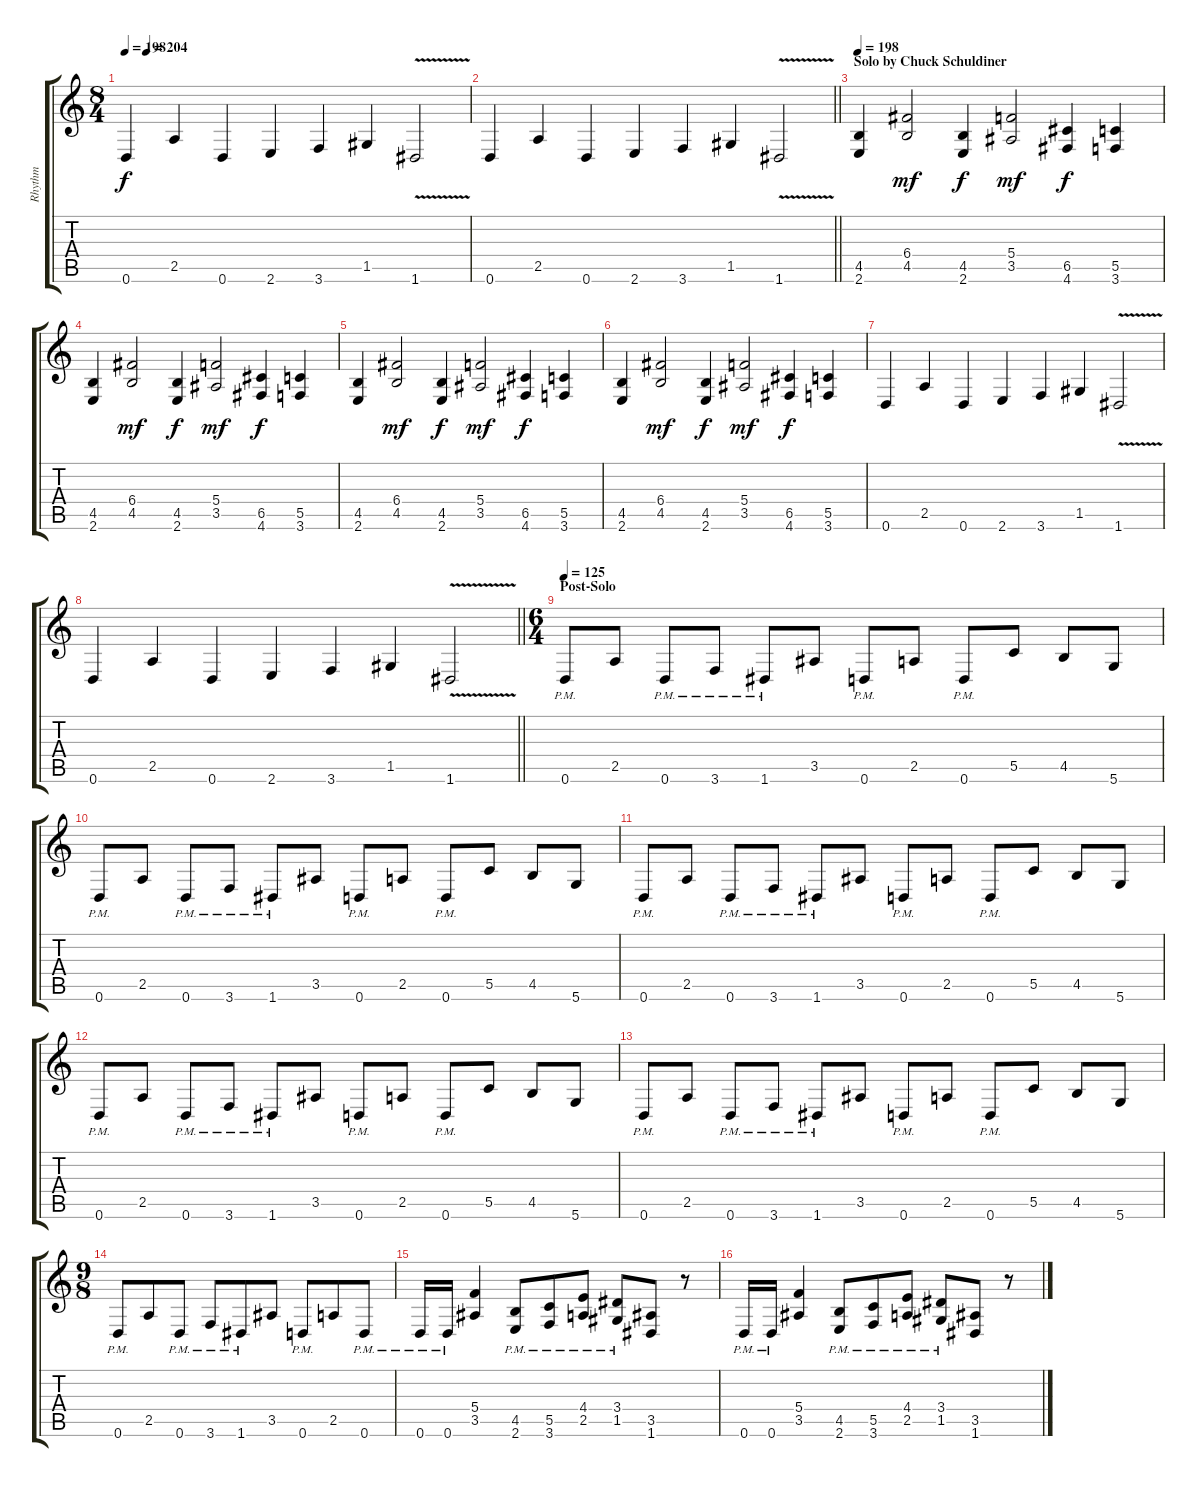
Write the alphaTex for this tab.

\track ("Rhythm" "Rhythm") {instrument overdrivenguitar}
\staff {score tabs}
\tuning (D4 A3 F3 C3 G2 D2) {hide}
\ts (8 4)
\tempo 198
\tempo (204 0.0625)
\clef g2
\ks c
0.6.4{dy f} 2.5.4 0.6.4 2.6.4 3.6.4 1.5.4 1.6{v}.2 |
\barLineRight lightlight
0.6.4 2.5.4 0.6.4 2.6.4 3.6.4 1.5.4 1.6{v}.2 |
\section ("" "Solo by Chuck Schuldiner")
\tempo 198
(4.5 2.6).4 (6.4 4.5).2{dy mf} (4.5 2.6).4{dy f} (5.4 3.5).2{dy mf} (6.5 4.6).4{dy f} (5.5 3.6).4 |
(4.5 2.6).4 (6.4 4.5).2{dy mf} (4.5 2.6).4{dy f} (5.4 3.5).2{dy mf} (6.5 4.6).4{dy f} (5.5 3.6).4 |
(4.5 2.6).4 (6.4 4.5).2{dy mf} (4.5 2.6).4{dy f} (5.4 3.5).2{dy mf} (6.5 4.6).4{dy f} (5.5 3.6).4 |
(4.5 2.6).4 (6.4 4.5).2{dy mf} (4.5 2.6).4{dy f} (5.4 3.5).2{dy mf} (6.5 4.6).4{dy f} (5.5 3.6).4 |
0.6.4 2.5.4 0.6.4 2.6.4 3.6.4 1.5.4 1.6{v}.2 |
\barLineRight lightlight
0.6.4 2.5.4 0.6.4 2.6.4 3.6.4 1.5.4 1.6{v}.2 |
\ts (6 4)
\section ("" "Post-Solo")
\tempo 125
0.6{pm}.8 2.5.8 0.6{pm}.8 3.6{pm}.8 1.6{pm}.8 3.5.8 0.6{pm}.8 2.5.8 0.6{pm}.8 5.5.8 4.5.8 5.6.8 |
0.6{pm}.8 2.5.8 0.6{pm}.8 3.6{pm}.8 1.6{pm}.8 3.5.8 0.6{pm}.8 2.5.8 0.6{pm}.8 5.5.8 4.5.8 5.6.8 |
0.6{pm}.8 2.5.8 0.6{pm}.8 3.6{pm}.8 1.6{pm}.8 3.5.8 0.6{pm}.8 2.5.8 0.6{pm}.8 5.5.8 4.5.8 5.6.8 |
0.6{pm}.8 2.5.8 0.6{pm}.8 3.6{pm}.8 1.6{pm}.8 3.5.8 0.6{pm}.8 2.5.8 0.6{pm}.8 5.5.8 4.5.8 5.6.8 |
0.6{pm}.8 2.5.8 0.6{pm}.8 3.6{pm}.8 1.6{pm}.8 3.5.8 0.6{pm}.8 2.5.8 0.6{pm}.8 5.5.8 4.5.8 5.6.8 |
\ts (9 8)
0.6{pm}.8 2.5.8 0.6{pm}.8 3.6{pm}.8 1.6{pm}.8 3.5.8 0.6{pm}.8 2.5.8 0.6{pm}.8 |
0.6{pm}.16 0.6{pm}.16 (5.4 3.5).4 (4.5{pm} 2.6{pm}).8 (5.5{pm} 3.6{pm}).8 (4.4{pm} 2.5{pm}).8 (3.4{pm} 1.5{pm}).8 (3.5 1.6).8 r.8 |
0.6{pm}.16 0.6{pm}.16 (5.4 3.5).4 (4.5{pm} 2.6{pm}).8 (5.5{pm} 3.6{pm}).8 (4.4{pm} 2.5{pm}).8 (3.4{pm} 1.5{pm}).8 (3.5 1.6).8 r.8
